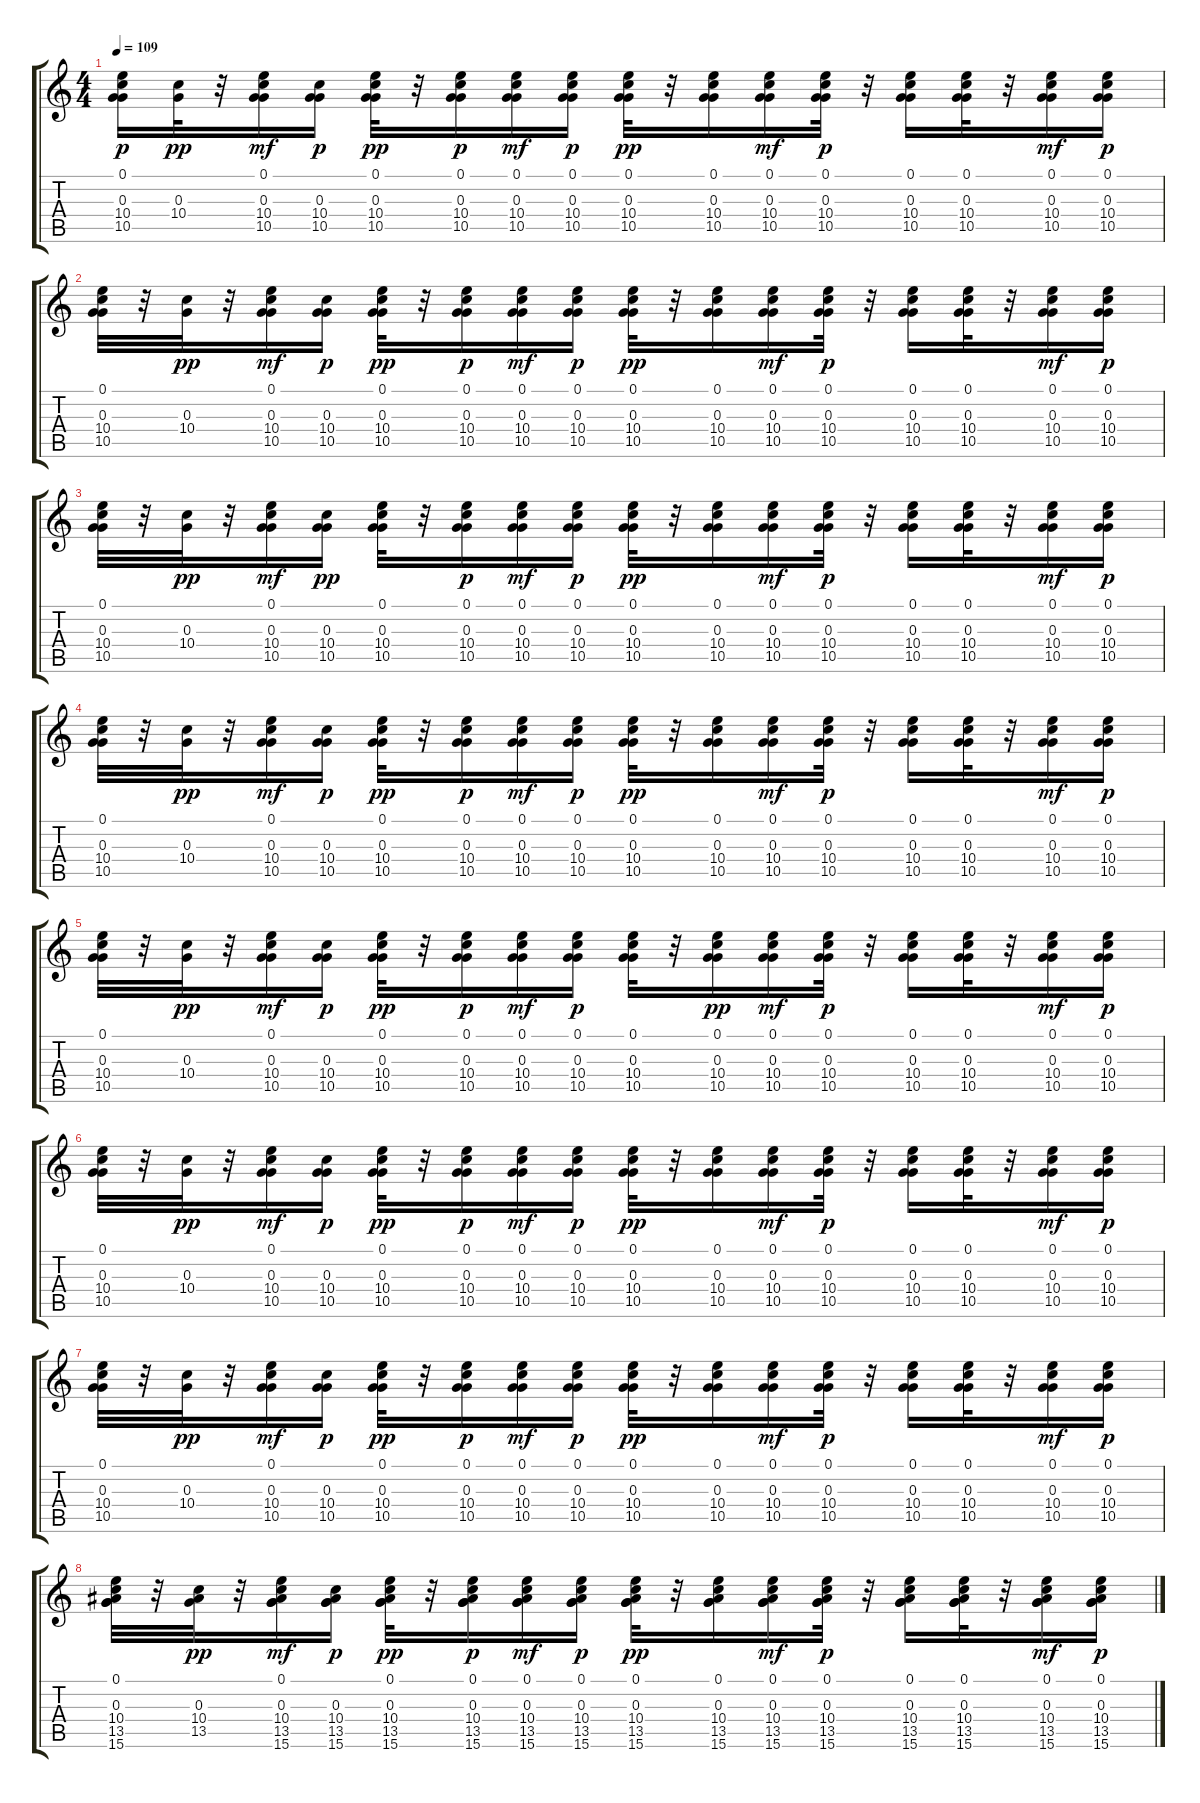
\track "" {instrument electricguitarclean}
\staff {score tabs}
\tuning (E4 B3 G3 D3 A2 E2) {hide}
\ts (4 4)
\tempo 109
\clef g2
\ks c
(0.1 0.3 10.4 10.5).16{dy p} (0.3 10.4).32{dy pp} r.32 (0.1 0.3 10.4 10.5).16{dy mf} (0.3 10.4 10.5).16{dy p} (0.1 0.3 10.4 10.5).32{dy pp} r.32 (0.1 0.3 10.4 10.5).16{dy p} (0.1 0.3 10.4 10.5).16{dy mf} (0.1 0.3 10.4 10.5).16{dy p} (0.1 0.3 10.4 10.5).32{dy pp} r.32 (0.1 0.3 10.4 10.5).16 (0.1 0.3 10.4 10.5).16{dy mf} (0.1 0.3 10.4 10.5).32{dy p} r.32 (0.1 0.3 10.4 10.5).16 (0.1 0.3 10.4 10.5).32 r.32 (0.1 0.3 10.4 10.5).16{dy mf} (0.1 0.3 10.4 10.5).16{dy p} |
(0.1 0.3 10.4 10.5).32 r.32 (0.3 10.4).32{dy pp} r.32 (0.1 0.3 10.4 10.5).16{dy mf} (0.3 10.4 10.5).16{dy p} (0.1 0.3 10.4 10.5).32{dy pp} r.32 (0.1 0.3 10.4 10.5).16{dy p} (0.1 0.3 10.4 10.5).16{dy mf} (0.1 0.3 10.4 10.5).16{dy p} (0.1 0.3 10.4 10.5).32{dy pp} r.32 (0.1 0.3 10.4 10.5).16 (0.1 0.3 10.4 10.5).16{dy mf} (0.1 0.3 10.4 10.5).32{dy p} r.32 (0.1 0.3 10.4 10.5).16 (0.1 0.3 10.4 10.5).32 r.32 (0.1 0.3 10.4 10.5).16{dy mf} (0.1 0.3 10.4 10.5).16{dy p} |
(0.1 0.3 10.4 10.5).32 r.32 (0.3 10.4).32{dy pp} r.32 (0.1 0.3 10.4 10.5).16{dy mf} (0.3 10.4 10.5).16{dy pp} (0.1 0.3 10.4 10.5).32 r.32 (0.1 0.3 10.4 10.5).16{dy p} (0.1 0.3 10.4 10.5).16{dy mf} (0.1 0.3 10.4 10.5).16{dy p} (0.1 0.3 10.4 10.5).32{dy pp} r.32 (0.1 0.3 10.4 10.5).16 (0.1 0.3 10.4 10.5).16{dy mf} (0.1 0.3 10.4 10.5).32{dy p} r.32 (0.1 0.3 10.4 10.5).16 (0.1 0.3 10.4 10.5).32 r.32 (0.1 0.3 10.4 10.5).16{dy mf} (0.1 0.3 10.4 10.5).16{dy p} |
(0.1 0.3 10.4 10.5).32 r.32 (0.3 10.4).32{dy pp} r.32 (0.1 0.3 10.4 10.5).16{dy mf} (0.3 10.4 10.5).16{dy p} (0.1 0.3 10.4 10.5).32{dy pp} r.32 (0.1 0.3 10.4 10.5).16{dy p} (0.1 0.3 10.4 10.5).16{dy mf} (0.1 0.3 10.4 10.5).16{dy p} (0.1 0.3 10.4 10.5).32{dy pp} r.32 (0.1 0.3 10.4 10.5).16 (0.1 0.3 10.4 10.5).16{dy mf} (0.1 0.3 10.4 10.5).32{dy p} r.32 (0.1 0.3 10.4 10.5).16 (0.1 0.3 10.4 10.5).32 r.32 (0.1 0.3 10.4 10.5).16{dy mf} (0.1 0.3 10.4 10.5).16{dy p} |
(0.1 0.3 10.4 10.5).32 r.32 (0.3 10.4).32{dy pp} r.32 (0.1 0.3 10.4 10.5).16{dy mf} (0.3 10.4 10.5).16{dy p} (0.1 0.3 10.4 10.5).32{dy pp} r.32 (0.1 0.3 10.4 10.5).16{dy p} (0.1 0.3 10.4 10.5).16{dy mf} (0.1 0.3 10.4 10.5).16{dy p} (0.1 0.3 10.4 10.5).32 r.32 (0.1 0.3 10.4 10.5).16{dy pp} (0.1 0.3 10.4 10.5).16{dy mf} (0.1 0.3 10.4 10.5).32{dy p} r.32 (0.1 0.3 10.4 10.5).16 (0.1 0.3 10.4 10.5).32 r.32 (0.1 0.3 10.4 10.5).16{dy mf} (0.1 0.3 10.4 10.5).16{dy p} |
(0.1 0.3 10.4 10.5).32 r.32 (0.3 10.4).32{dy pp} r.32 (0.1 0.3 10.4 10.5).16{dy mf} (0.3 10.4 10.5).16{dy p} (0.1 0.3 10.4 10.5).32{dy pp} r.32 (0.1 0.3 10.4 10.5).16{dy p} (0.1 0.3 10.4 10.5).16{dy mf} (0.1 0.3 10.4 10.5).16{dy p} (0.1 0.3 10.4 10.5).32{dy pp} r.32 (0.1 0.3 10.4 10.5).16 (0.1 0.3 10.4 10.5).16{dy mf} (0.1 0.3 10.4 10.5).32{dy p} r.32 (0.1 0.3 10.4 10.5).16 (0.1 0.3 10.4 10.5).32 r.32 (0.1 0.3 10.4 10.5).16{dy mf} (0.1 0.3 10.4 10.5).16{dy p} |
(0.1 0.3 10.4 10.5).32 r.32 (0.3 10.4).32{dy pp} r.32 (0.1 0.3 10.4 10.5).16{dy mf} (0.3 10.4 10.5).16{dy p} (0.1 0.3 10.4 10.5).32{dy pp} r.32 (0.1 0.3 10.4 10.5).16{dy p} (0.1 0.3 10.4 10.5).16{dy mf} (0.1 0.3 10.4 10.5).16{dy p} (0.1 0.3 10.4 10.5).32{dy pp} r.32 (0.1 0.3 10.4 10.5).16 (0.1 0.3 10.4 10.5).16{dy mf} (0.1 0.3 10.4 10.5).32{dy p} r.32 (0.1 0.3 10.4 10.5).16 (0.1 0.3 10.4 10.5).32 r.32 (0.1 0.3 10.4 10.5).16{dy mf} (0.1 0.3 10.4 10.5).16{dy p} |
(0.1 0.3 10.4 13.5 15.6).32 r.32 (0.3 10.4 13.5).32{dy pp} r.32 (0.1 0.3 10.4 13.5 15.6).16{dy mf} (0.3 10.4 13.5 15.6).16{dy p} (0.1 0.3 10.4 13.5 15.6).32{dy pp} r.32 (0.1 0.3 10.4 13.5 15.6).16{dy p} (0.1 0.3 10.4 13.5 15.6).16{dy mf} (0.1 0.3 10.4 13.5 15.6).16{dy p} (0.1 0.3 10.4 13.5 15.6).32{dy pp} r.32 (0.1 0.3 10.4 13.5 15.6).16 (0.1 0.3 10.4 13.5 15.6).16{dy mf} (0.1 0.3 10.4 13.5 15.6).32{dy p} r.32 (0.1 0.3 10.4 13.5 15.6).16 (0.1 0.3 10.4 13.5 15.6).32 r.32 (0.1 0.3 10.4 13.5 15.6).16{dy mf} (0.1 0.3 10.4 13.5 15.6).16{dy p}
